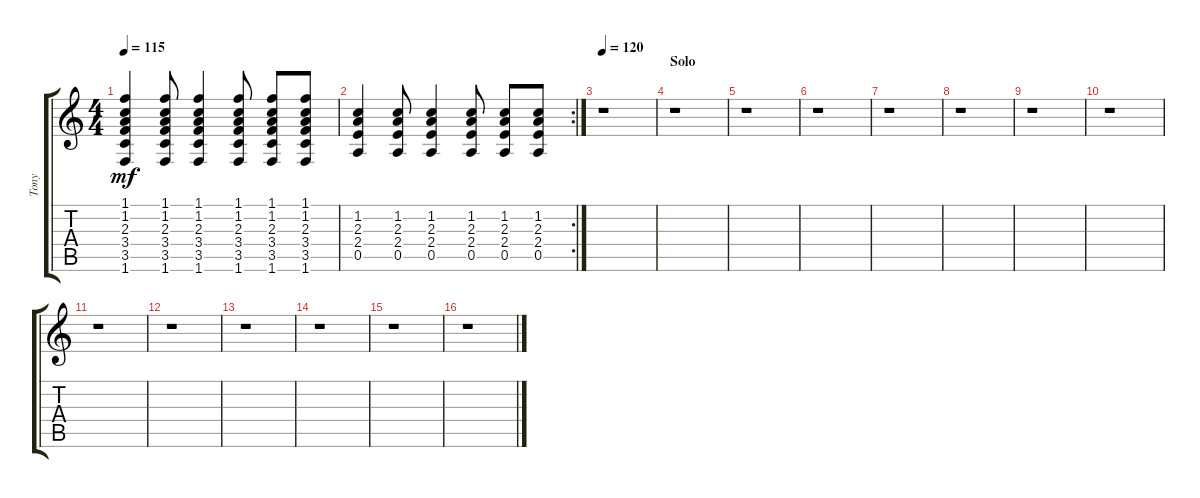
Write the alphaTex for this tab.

\track ("Tony" "Tony") {instrument electricguitarclean}
\staff {score tabs}
\tuning (E4 B3 G3 D3 A2 E2) {hide}
\ts (4 4)
\tempo 115
\clef g2
\ks c
(1.1 1.2 2.3 3.4 3.5 1.6).4{dy mf} (1.1 1.2 2.3 3.4 3.5 1.6).8 (1.1 1.2 2.3 3.4 3.5 1.6).4 (1.1 1.2 2.3 3.4 3.5 1.6).8 (1.1 1.2 2.3 3.4 3.5 1.6).8 (1.1 1.2 2.3 3.4 3.5 1.6).8 |
\rc 2
(1.2 2.3 2.4 0.5).4 (1.2 2.3 2.4 0.5).8 (1.2 2.3 2.4 0.5).4 (1.2 2.3 2.4 0.5).8 (1.2 2.3 2.4 0.5).8 (1.2 2.3 2.4 0.5).8 |
\tempo 120
r.1 |
\section ("" "Solo")
r.1 |
r.1 |
r.1 |
r.1 |
r.1 |
r.1 |
r.1 |
r.1 |
r.1 |
r.1 |
r.1 |
r.1 |
r.1
